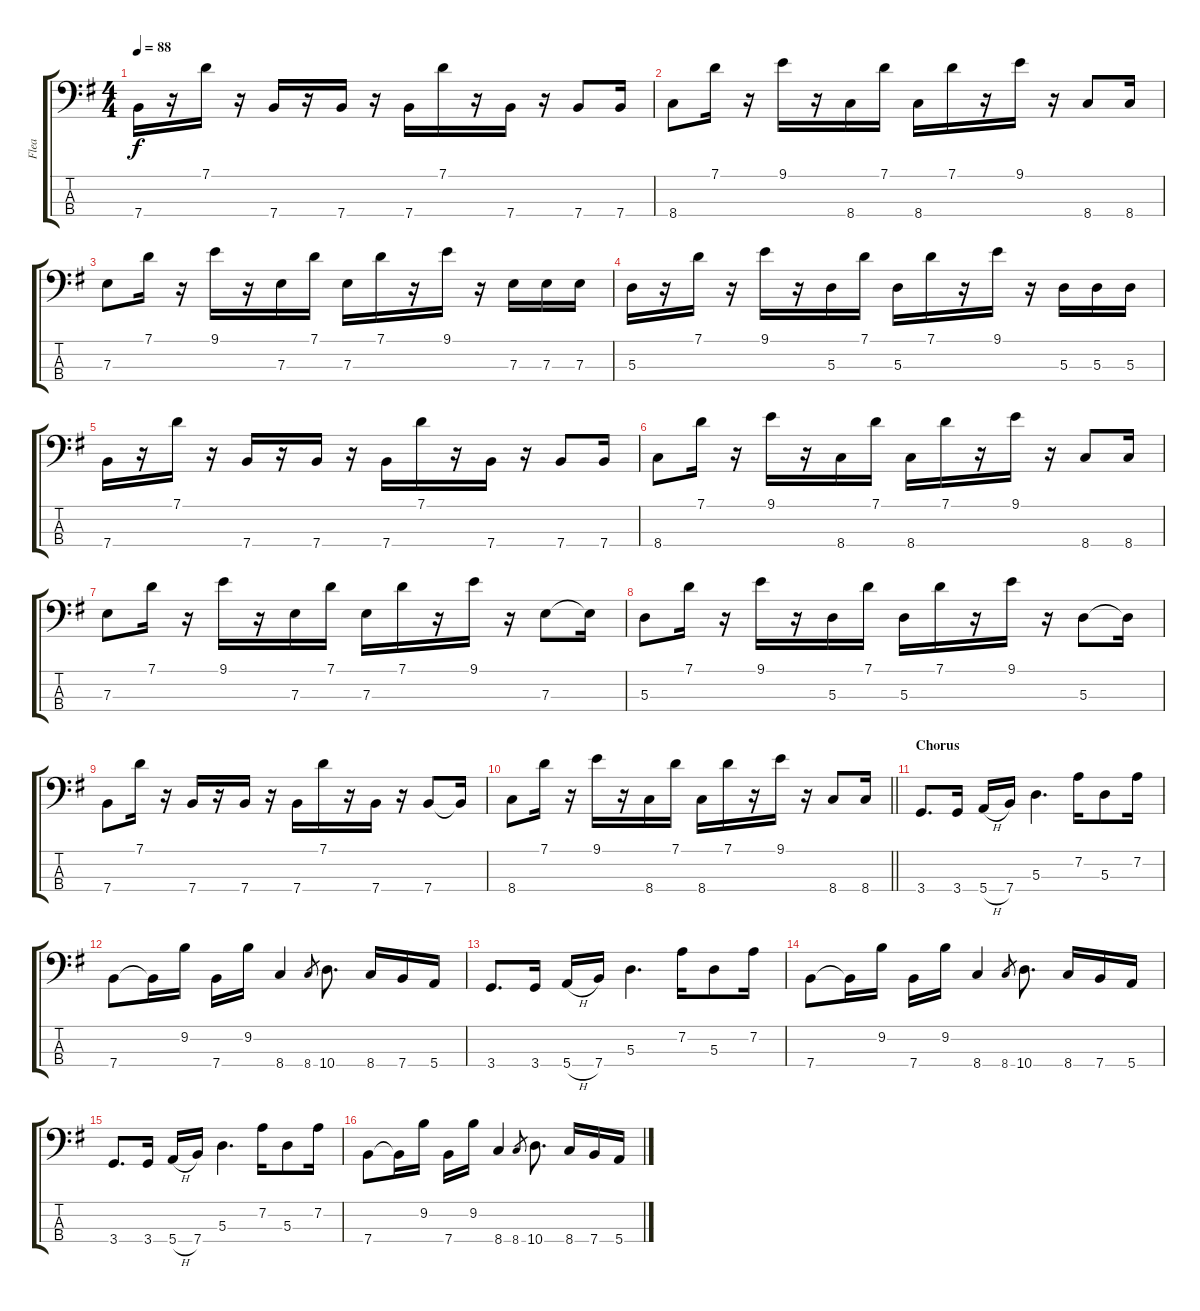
\track ("Flea" "Flea") {instrument electricbassfinger}
\staff {score tabs}
\tuning (G2 D2 A1 E1) {hide}
\ts (4 4)
\tempo 88
\clef f4
\ks g
7.4.16{dy f} r.16 7.1.16 r.16 7.4.16 r.16 7.4.16 r.16 7.4.16 7.1.16 r.16 7.4.16 r.16 7.4.8 7.4.16 |
8.4.8 7.1.16 r.16 9.1.16 r.16 8.4.16 7.1.16 8.4.16 7.1.16 r.16 9.1.16 r.16 8.4.8 8.4.16 |
7.3.8 7.1.16 r.16 9.1.16 r.16 7.3.16 7.1.16 7.3.16 7.1.16 r.16 9.1.16 r.16 7.3.16 7.3.16 7.3.16 |
5.3.16 r.16 7.1.16 r.16 9.1.16 r.16 5.3.16 7.1.16 5.3.16 7.1.16 r.16 9.1.16 r.16 5.3.16 5.3.16 5.3.16 |
7.4.16 r.16 7.1.16 r.16 7.4.16 r.16 7.4.16 r.16 7.4.16 7.1.16 r.16 7.4.16 r.16 7.4.8 7.4.16 |
8.4.8 7.1.16 r.16 9.1.16 r.16 8.4.16 7.1.16 8.4.16 7.1.16 r.16 9.1.16 r.16 8.4.8 8.4.16 |
7.3.8{instrument slapbass1} 7.1.16 r.16 9.1.16 r.16 7.3.16 7.1.16 7.3.16 7.1.16 r.16 9.1.16 r.16 7.3.8 7.3{t}.16 |
5.3.8 7.1.16 r.16 9.1.16 r.16 5.3.16 7.1.16 5.3.16 7.1.16 r.16 9.1.16 r.16 5.3.8 5.3{t}.16 |
7.4.8 7.1.16 r.16 7.4.16 r.16 7.4.16 r.16 7.4.16 7.1.16 r.16 7.4.16 r.16 7.4.8 7.4{t}.16 |
\barLineRight lightlight
8.4.8 7.1.16 r.16 9.1.16 r.16 8.4.16 7.1.16 8.4.16 7.1.16 r.16 9.1.16 r.16 8.4.8 8.4.16 |
\section ("" "Chorus")
3.4.8{d instrument electricbassfinger} 3.4.16 5.4{h}.16 7.4.16 5.3.4{d} 7.2.16 5.3.8 7.2.16 |
7.4.8 7.4{t}.16 9.2.16 7.4.16 9.2.16 8.4.4 8.4.8{gr} 10.4.8{d} 8.4.16 7.4.16 5.4.16 |
3.4.8{d instrument electricbassfinger} 3.4.16 5.4{h}.16 7.4.16 5.3.4{d} 7.2.16 5.3.8 7.2.16 |
7.4.8 7.4{t}.16 9.2.16 7.4.16 9.2.16 8.4.4 8.4.8{gr} 10.4.8{d} 8.4.16 7.4.16 5.4.16 |
3.4.8{d instrument electricbassfinger} 3.4.16 5.4{h}.16 7.4.16 5.3.4{d} 7.2.16 5.3.8 7.2.16 |
7.4.8 7.4{t}.16 9.2.16 7.4.16 9.2.16 8.4.4 8.4.8{gr} 10.4.8{d} 8.4.16 7.4.16 5.4.16
